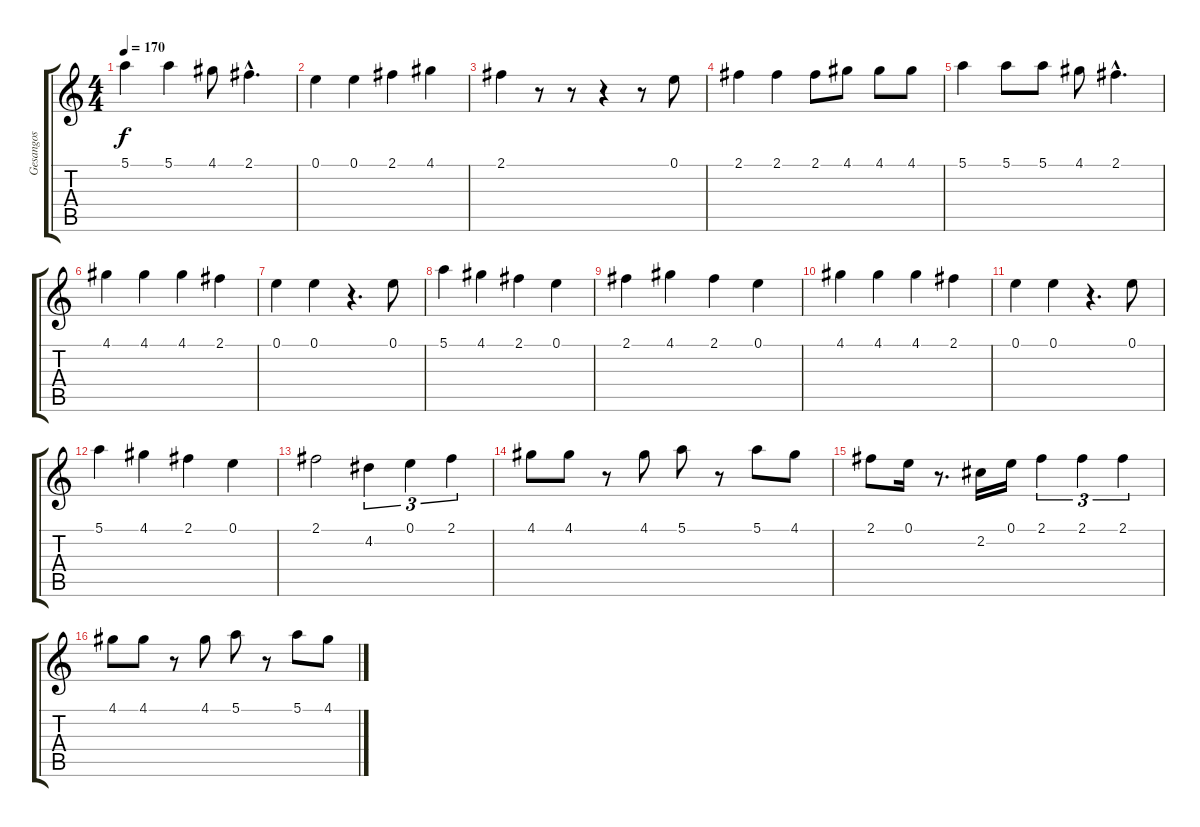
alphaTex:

\track ("Gesangos" "Gesangos") {instrument overdrivenguitar}
\staff {score tabs}
\tuning (E4 B3 G3 D3 A2 E2) {hide}
\ts (4 4)
\tempo 170
\clef g2
\ks c
5.1.4{dy f} 5.1.4 4.1.8 2.1{hac}.4{d} |
0.1.4 0.1.4 2.1.4 4.1.4 |
2.1.4 r.8 r.8 r.4 r.8 0.1.8 |
2.1.4 2.1.4 2.1.8 4.1.8 4.1.8 4.1.8 |
5.1.4 5.1.8 5.1.8 4.1.8 2.1{hac}.4{d} |
4.1.4 4.1.4 4.1.4 2.1.4 |
0.1.4 0.1.4 r.4{d} 0.1.8 |
5.1.4 4.1.4 2.1.4 0.1.4 |
2.1.4 4.1.4 2.1.4 0.1.4 |
4.1.4 4.1.4 4.1.4 2.1.4 |
0.1.4 0.1.4 r.4{d} 0.1.8 |
5.1.4 4.1.4 2.1.4 0.1.4 |
2.1.2 4.2.4{tu (3 2)} 0.1.4{tu (3 2)} 2.1.4{tu (3 2)} |
4.1.8 4.1.8 r.8 4.1.8 5.1.8 r.8 5.1.8 4.1.8 |
2.1.8 0.1.16 r.8{d} 2.2.16 0.1.16 2.1.4{tu (3 2)} 2.1.4{tu (3 2)} 2.1.4{tu (3 2)} |
4.1.8 4.1.8 r.8 4.1.8 5.1.8 r.8 5.1.8 4.1.8
